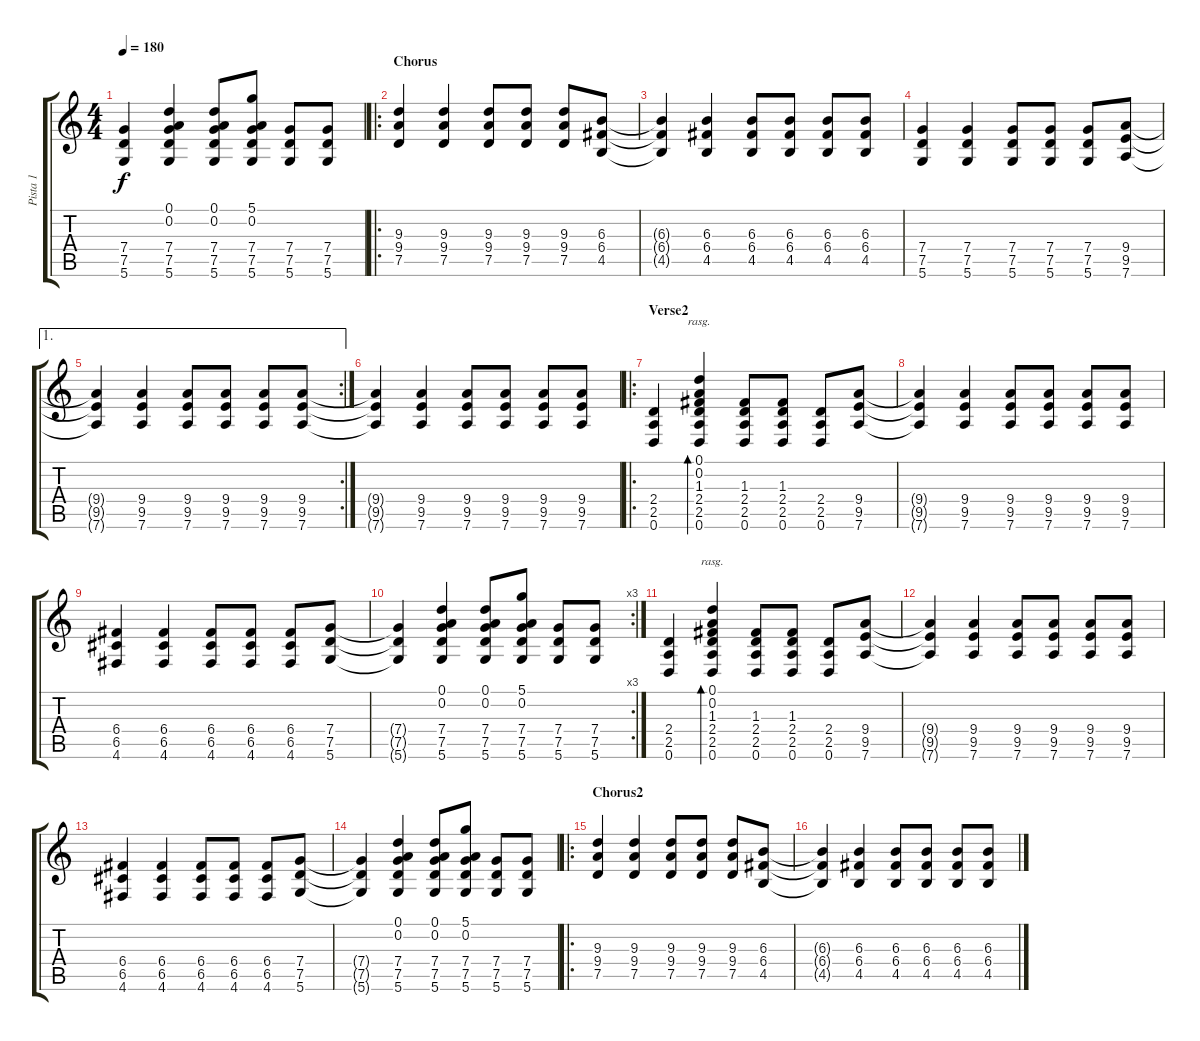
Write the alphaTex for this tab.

\track ("Pista 1" "Pista 1") {instrument overdrivenguitar}
\staff {score tabs}
\tuning (D4 A3 F3 C3 G2 D2) {hide}
\ts (4 4)
\tempo 180
\clef g2
\ks c
(7.4{t} 7.5{t} 5.6{t}).4{dy f} (0.1 0.2 7.4 7.5 5.6).4 (0.1 0.2 7.4 7.5 5.6).8 (5.1 0.2 7.4 7.5 5.6).8 (7.4 7.5 5.6).8 (7.4 7.5 5.6).8 |
\ro
\section ("" "Chorus")
(9.3 9.4 7.5).4 (9.3 9.4 7.5).4 (9.3 9.4 7.5).8 (9.3 9.4 7.5).8 (9.3 9.4 7.5).8 (6.3 6.4 4.5).8 |
(6.3{t} 6.4{t} 4.5{t}).4 (6.3 6.4 4.5).4 (6.3 6.4 4.5).8 (6.3 6.4 4.5).8 (6.3 6.4 4.5).8 (6.3 6.4 4.5).8 |
(7.4 7.5 5.6).4 (7.4 7.5 5.6).4 (7.4 7.5 5.6).8 (7.4 7.5 5.6).8 (7.4 7.5 5.6).8 (9.4 9.5 7.6).8 |
\ae 1
\rc 2
(9.4{t} 9.5{t} 7.6{t}).4 (9.4 9.5 7.6).4 (9.4 9.5 7.6).8 (9.4 9.5 7.6).8 (9.4 9.5 7.6).8 (9.4 9.5 7.6).8 |
(9.4{t} 9.5{t} 7.6{t}).4 (9.4 9.5 7.6).4 (9.4 9.5 7.6).8 (9.4 9.5 7.6).8 (9.4 9.5 7.6).8 (9.4 9.5 7.6).8 |
\ro
\section ("" "Verse2")
(2.4 2.5 0.6).4 (0.1 0.2 1.3 2.4 2.5 0.6).4{bd 120 rasg ii} (1.3 2.4 2.5 0.6).8 (1.3 2.4 2.5 0.6).8 (2.4 2.5 0.6).8 (9.4 9.5 7.6).8 |
(9.4{t} 9.5{t} 7.6{t}).4 (9.4 9.5 7.6).4 (9.4 9.5 7.6).8 (9.4 9.5 7.6).8 (9.4 9.5 7.6).8 (9.4 9.5 7.6).8 |
(6.4 6.5 4.6).4 (6.4 6.5 4.6).4 (6.4 6.5 4.6).8 (6.4 6.5 4.6).8 (6.4 6.5 4.6).8 (7.4 7.5 5.6).8 |
\rc 3
(7.4{t} 7.5{t} 5.6{t}).4 (0.1 0.2 7.4 7.5 5.6).4 (0.1 0.2 7.4 7.5 5.6).8 (5.1 0.2 7.4 7.5 5.6).8 (7.4 7.5 5.6).8 (7.4 7.5 5.6).8 |
(2.4 2.5 0.6).4 (0.1 0.2 1.3 2.4 2.5 0.6).4{bd 120 rasg ii} (1.3 2.4 2.5 0.6).8 (1.3 2.4 2.5 0.6).8 (2.4 2.5 0.6).8 (9.4 9.5 7.6).8 |
(9.4{t} 9.5{t} 7.6{t}).4 (9.4 9.5 7.6).4 (9.4 9.5 7.6).8 (9.4 9.5 7.6).8 (9.4 9.5 7.6).8 (9.4 9.5 7.6).8 |
(6.4 6.5 4.6).4 (6.4 6.5 4.6).4 (6.4 6.5 4.6).8 (6.4 6.5 4.6).8 (6.4 6.5 4.6).8 (7.4 7.5 5.6).8 |
(7.4{t} 7.5{t} 5.6{t}).4 (0.1 0.2 7.4 7.5 5.6).4 (0.1 0.2 7.4 7.5 5.6).8 (5.1 0.2 7.4 7.5 5.6).8 (7.4 7.5 5.6).8 (7.4 7.5 5.6).8 |
\ro
\section ("" "Chorus2")
(9.3 9.4 7.5).4 (9.3 9.4 7.5).4 (9.3 9.4 7.5).8 (9.3 9.4 7.5).8 (9.3 9.4 7.5).8 (6.3 6.4 4.5).8 |
(6.3{t} 6.4{t} 4.5{t}).4 (6.3 6.4 4.5).4 (6.3 6.4 4.5).8 (6.3 6.4 4.5).8 (6.3 6.4 4.5).8 (6.3 6.4 4.5).8
